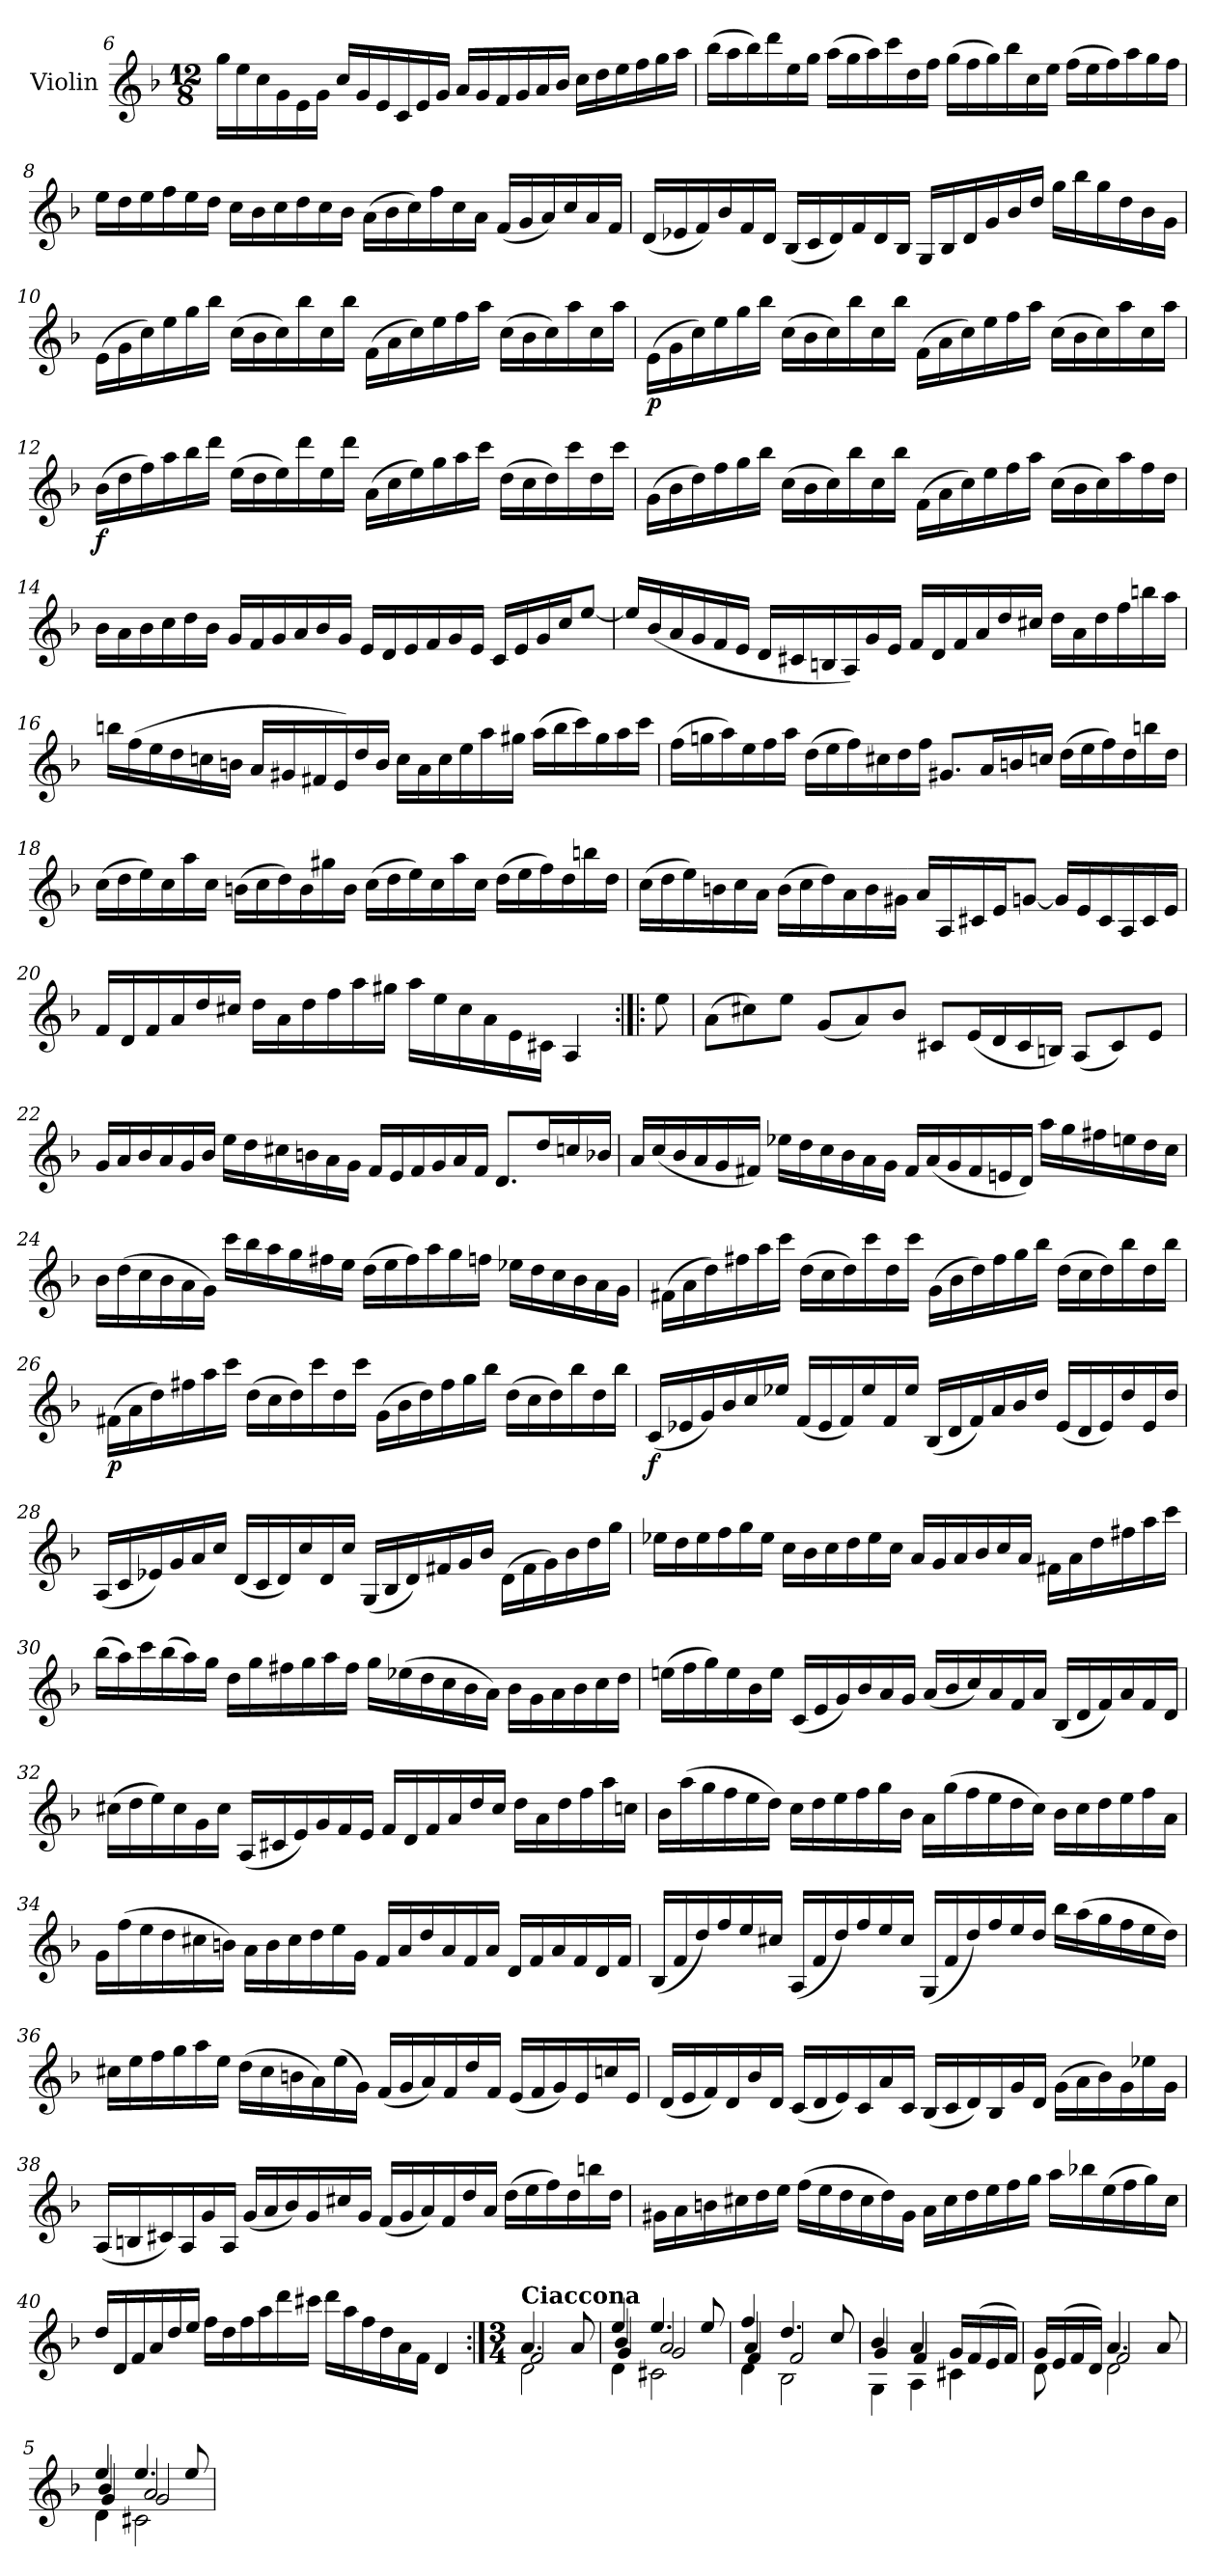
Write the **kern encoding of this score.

**kern	**dynam
*part1	*part1
*staff1	*staff1
*I"Violin	*
*I'Vln.	*
*clefG2	*
*k[b-]	*
*M12/8	*
=6	=6
16gg\LL	.
16ee\	.
16cc\	.
16g\	.
16e\	.
16g\JJ	.
16cc/LL	.
16g/	.
16e/	.
16c/	.
16e/	.
16g/JJ	.
16a/LL	.
16g/	.
16f/	.
16g/	.
16a/	.
16b-/JJ	.
16cc\LL	.
16dd\	.
16ee\	.
16ff\	.
16gg\	.
16aa\JJ	.
=7	=7
(>16bb-\LL	.
16aa\	.
16bb-\)	.
16ddd\	.
16ee\	.
16gg\JJ	.
(>16aa\LL	.
16gg\	.
16aa\)	.
16ccc\	.
16dd\	.
16ff\JJ	.
(>16gg\LL	.
16ff\	.
16gg\)	.
16bb-\	.
16cc\	.
16ee\JJ	.
(>16ff\LL	.
16ee\	.
16ff\)	.
16aa\	.
16gg\	.
16ff\JJ	.
=8	=8
16ee\LL	.
16dd\	.
16ee\	.
16ff\	.
16ee\	.
16dd\JJ	.
16cc\LL	.
16b-\	.
16cc\	.
16dd\	.
16cc\	.
16b-\JJ	.
(>16a\LL	.
16b-\	.
16cc\)	.
16ff\	.
16cc\	.
16a\JJ	.
(<16f/LL	.
16g/	.
16a/)	.
16cc/	.
16a/	.
16f/JJ	.
=9	=9
(<16d/LL	.
16e-X/	.
16f/)	.
16b-/	.
16f/	.
16d/JJ	.
(<16B-/LL	.
16c/	.
16d/)	.
16f/	.
16d/	.
16B-/JJ	.
16G/LL	.
16B-/	.
16d/	.
16g/	.
16b-/	.
16dd/JJ	.
16gg\LL	.
16bb-\	.
16gg\	.
16dd\	.
16b-\	.
16g\JJ	.
=10	=10
(>16e\LL	.
16g\	.
16cc\)	.
16ee\	.
16gg\	.
16bb-\JJ	.
(>16cc\LL	.
16b-\	.
16cc\)	.
16bb-\	.
16cc\	.
16bb-\JJ	.
(>16f\LL	.
16a\	.
16cc\)	.
16ee\	.
16ff\	.
16aa\JJ	.
(>16cc\LL	.
16b-\	.
16cc\)	.
16aa\	.
16cc\	.
16aa\JJ	.
=11	=11
!	!LO:DY:b
(>16e\LL	p
16g\	.
16cc\)	.
16ee\	.
16gg\	.
16bb-\JJ	.
(>16cc\LL	.
16b-\	.
16cc\)	.
16bb-\	.
16cc\	.
16bb-\JJ	.
(>16f\LL	.
16a\	.
16cc\)	.
16ee\	.
16ff\	.
16aa\JJ	.
(>16cc\LL	.
16b-\	.
16cc\)	.
16aa\	.
16cc\	.
16aa\JJ	.
=12	=12
!	!LO:DY:b
(>16b-\LL	f
16dd\	.
16ff\)	.
16aa\	.
16bb-\	.
16ddd\JJ	.
(>16ee\LL	.
16dd\	.
16ee\)	.
16ddd\	.
16ee\	.
16ddd\JJ	.
(>16a\LL	.
16cc\	.
16ee\)	.
16gg\	.
16aa\	.
16ccc\JJ	.
(>16dd\LL	.
16cc\	.
16dd\)	.
16ccc\	.
16dd\	.
16ccc\JJ	.
=13	=13
(>16g\LL	.
16b-\	.
16dd\)	.
16ff\	.
16gg\	.
16bb-\JJ	.
(>16cc\LL	.
16b-\	.
16cc\)	.
16bb-\	.
16cc\	.
16bb-\JJ	.
(>16f\LL	.
16a\	.
16cc\)	.
16ee\	.
16ff\	.
16aa\JJ	.
(>16cc\LL	.
16b-\	.
16cc\)	.
16aa\	.
16ff\	.
16dd\JJ	.
=14	=14
16b-\LL	.
16a\	.
16b-\	.
16cc\	.
16dd\	.
16b-\JJ	.
16g/LL	.
16f/	.
16g/	.
16a/	.
16b-/	.
16g/JJ	.
16e/LL	.
16d/	.
16e/	.
16f/	.
16g/	.
16e/JJ	.
16c/LL	.
16e/	.
16g/	.
16cc/J	.
[8ee/J	.
=15	=15
16ee/LL]	.
(<16b-/	.
16a/	.
16g/	.
16f/	.
16e/JJ	.
16d/LL	.
16c#X/	.
16Bn/	.
16A/)	.
16g/	.
16e/JJ	.
16f/LL	.
16d/	.
16f/	.
16a/	.
16dd/	.
16cc#X/JJ	.
16dd\LL	.
16a\	.
16dd\	.
16ff\	.
16bbn\	.
16aa\JJ	.
=16	=16
16bbn\LL	.
(>16ff\	.
16ee\	.
16dd\	.
16ccn\	.
16bn\JJ	.
16a/LL	.
16g#X/	.
16f#X/	.
16e/)	.
16dd/	.
16b/JJ	.
16cc\LL	.
16a\	.
16cc\	.
16ee\	.
16aa\	.
16gg#X\JJ	.
(>16aa\LL	.
16bb\	.
16ccc\)	.
16gg#\	.
16aa\	.
16ccc\JJ	.
=17	=17
(>16ff\LL	.
16ggn\	.
16aa\)	.
16ee\	.
16ff\	.
16aa\JJ	.
(>16dd\LL	.
16ee\	.
16ff\)	.
16cc#X\	.
16dd\	.
16ff\JJ	.
8.g#X/L	.
16a/L	.
16bn/	.
16ccn/JJ	.
(>16dd\LL	.
16ee\	.
16ff\)	.
16dd\	.
16bbn\	.
16dd\JJ	.
=18	=18
(>16cc\LL	.
16dd\	.
16ee\)	.
16cc\	.
16aa\	.
16cc\JJ	.
(>16bn\LL	.
16cc\	.
16dd\)	.
16b\	.
16gg#X\	.
16b\JJ	.
(>16cc\LL	.
16dd\	.
16ee\)	.
16cc\	.
16aa\	.
16cc\JJ	.
(>16dd\LL	.
16ee\	.
16ff\)	.
16dd\	.
16bbn\	.
16dd\JJ	.
=19	=19
(>16cc\LL	.
16dd\	.
16ee\)	.
16bn\	.
16cc\	.
16a\JJ	.
(>16b\LL	.
16cc\	.
16dd\)	.
16a\	.
16b\	.
16g#X\JJ	.
16a/LL	.
16A/	.
16c#X/	.
16e/J	.
[8gn/J	.
16g/LL]	.
16e/	.
16c#/	.
16A/	.
16c#/	.
16e/JJ	.
=20	=20
16f/LL	.
16d/	.
16f/	.
16a/	.
16dd/	.
16cc#X/JJ	.
16dd\LL	.
16a\	.
16dd\	.
16ff\	.
16aa\	.
16gg#X\JJ	.
16aa\LL	.
16ee\	.
16cc#\	.
16a\	.
16e\	.
16c#X\JJ	.
4A/	.
=20X1:|!|:	=20X1:|!|:
8ee\	.
=21	=21
(>8a\L	.
8cc#X\)	.
8ee\J	.
(<8g/L	.
8a/)	.
8b-/J	.
8c#X/L	.
(<16e/L	.
16d/	.
16c#/	.
16Bn/JJ)	.
(<8A/L	.
8c#/)	.
8e/J	.
=22	=22
16g/LL	.
16a/	.
16b-/	.
16a/	.
16g/	.
16b-/JJ	.
16ee\LL	.
16dd\	.
16cc#X\	.
16bn\	.
16a\	.
16g\JJ	.
16f/LL	.
16e/	.
16f/	.
16g/	.
16a/	.
16f/JJ	.
8.d/L	.
16dd/L	.
16ccn/	.
16b-X/JJ	.
=23	=23
16a/LL	.
(<16cc/	.
16b-/	.
16a/	.
16g/	.
16f#X/JJ)	.
16ee-X\LL	.
16dd\	.
16cc\	.
16b-\	.
16a\	.
16g\JJ	.
16f#/LL	.
(<16a/	.
16g/	.
16f#/	.
16en/	.
16d/JJ)	.
16aa\LL	.
16gg\	.
16ff#X\	.
16een\	.
16dd\	.
16cc\JJ	.
=24	=24
16b-\LL	.
(>16dd\	.
16cc\	.
16b-\	.
16a\	.
16g\JJ)	.
16ccc\LL	.
16bb-\	.
16aa\	.
16gg\	.
16ff#X\	.
16ee\JJ	.
(>16dd\LL	.
16ee\	.
16ff#\)	.
16aa\	.
16gg\	.
16ffn\JJ	.
16ee-X\LL	.
16dd\	.
16cc\	.
16b-\	.
16a\	.
16g\JJ	.
=25	=25
(>16f#X\LL	.
16a\	.
16dd\)	.
16ff#X\	.
16aa\	.
16ccc\JJ	.
(>16dd\LL	.
16cc\	.
16dd\)	.
16ccc\	.
16dd\	.
16ccc\JJ	.
(>16g\LL	.
16b-\	.
16dd\)	.
16ff#\	.
16gg\	.
16bb-\JJ	.
(>16dd\LL	.
16cc\	.
16dd\)	.
16bb-\	.
16dd\	.
16bb-\JJ	.
=26	=26
!	!LO:DY:b
(>16f#X\LL	p
16a\	.
16dd\)	.
16ff#X\	.
16aa\	.
16ccc\JJ	.
(>16dd\LL	.
16cc\	.
16dd\)	.
16ccc\	.
16dd\	.
16ccc\JJ	.
(>16g\LL	.
16b-\	.
16dd\)	.
16ff#\	.
16gg\	.
16bb-\JJ	.
(>16dd\LL	.
16cc\	.
16dd\)	.
16bb-\	.
16dd\	.
16bb-\JJ	.
=27	=27
!	!LO:DY:b
(<16c/LL	f
16e-X/	.
16g/)	.
16b-/	.
16cc/	.
16ee-X/JJ	.
(<16f/LL	.
16e-/	.
16f/)	.
16ee-/	.
16f/	.
16ee-/JJ	.
(<16B-/LL	.
16d/	.
16f/)	.
16a/	.
16b-/	.
16dd/JJ	.
(<16e-/LL	.
16d/	.
16e-/)	.
16dd/	.
16e-/	.
16dd/JJ	.
=28	=28
(<16A/LL	.
16c/	.
16e-X/)	.
16g/	.
16a/	.
16cc/JJ	.
(<16d/LL	.
16c/	.
16d/)	.
16cc/	.
16d/	.
16cc/JJ	.
(<16G/LL	.
16B-/	.
16d/)	.
16f#X/	.
16g/	.
16b-/JJ	.
(>16d\LL	.
16f#\	.
16g\)	.
16b-\	.
16dd\	.
16gg\JJ	.
=29	=29
16ee-X\LL	.
16dd\	.
16ee-\	.
16ff\	.
16gg\	.
16ee-\JJ	.
16cc\LL	.
16b-\	.
16cc\	.
16dd\	.
16ee-\	.
16cc\JJ	.
16a/LL	.
16g/	.
16a/	.
16b-/	.
16cc/	.
16a/JJ	.
16f#X\LL	.
16a\	.
16dd\	.
16ff#X\	.
16aa\	.
16ccc\JJ	.
=30	=30
(>16bb-\LL	.
16aa\)	.
16ccc\	.
(>16bb-\	.
16aa\)	.
16gg\JJ	.
16dd\LL	.
16gg\	.
16ff#X\	.
16gg\	.
16aa\	.
16ff#\JJ	.
16gg\LL	.
(>16ee-X\	.
16dd\	.
16cc\	.
16b-\	.
16a\JJ)	.
16b-\LL	.
16g\	.
16a\	.
16b-\	.
16cc\	.
16dd\JJ	.
=31	=31
(>16een\LL	.
16ff\	.
16gg\)	.
16ee\	.
16b-\	.
16ee\JJ	.
(<16c/LL	.
16e/	.
16g/)	.
16b-/	.
16a/	.
16g/JJ	.
(<16a/LL	.
16b-/	.
16cc/)	.
16a/	.
16f/	.
16a/JJ	.
(<16B-/LL	.
16d/	.
16f/)	.
16a/	.
16f/	.
16d/JJ	.
=32	=32
(>16cc#X\LL	.
16dd\	.
16ee\)	.
16cc#\	.
16g\	.
16cc#\JJ	.
(<16A/LL	.
16c#X/	.
16e/)	.
16g/	.
16f/	.
16e/JJ	.
16f/LL	.
16d/	.
16f/	.
16a/	.
16dd/	.
16cc#/JJ	.
16dd\LL	.
16a\	.
16dd\	.
16ff\	.
16aa\	.
16ccn\JJ	.
=33	=33
16b-\LL	.
(>16aa\	.
16gg\	.
16ff\	.
16ee\	.
16dd\JJ)	.
16cc\LL	.
16dd\	.
16ee\	.
16ff\	.
16gg\	.
16b-\JJ	.
16a\LL	.
(>16gg\	.
16ff\	.
16ee\	.
16dd\	.
16cc\JJ)	.
16b-\LL	.
16cc\	.
16dd\	.
16ee\	.
16ff\	.
16a\JJ	.
=34	=34
16g\LL	.
(>16ff\	.
16ee\	.
16dd\	.
16cc#X\	.
16bn\JJ)	.
16a\LL	.
16b\	.
16cc#\	.
16dd\	.
16ee\	.
16g\JJ	.
16f/LL	.
16a/	.
16dd/	.
16a/	.
16f/	.
16a/JJ	.
16d/LL	.
16f/	.
16a/	.
16f/	.
16d/	.
16f/JJ	.
=35	=35
(<16B-/LL	.
16f/	.
16dd/)	.
16ff/	.
16ee/	.
16cc#X/JJ	.
(<16A/LL	.
16f/	.
16dd/)	.
16ff/	.
16ee/	.
16cc#/JJ	.
(<16G/LL	.
16f/	.
16dd/)	.
16ff/	.
16ee/	.
16dd/JJ	.
16bb-\LL	.
(>16aa\	.
16gg\	.
16ff\	.
16ee\	.
16dd\JJ)	.
=36	=36
16cc#X\LL	.
16ee\	.
16ff\	.
16gg\	.
16aa\	.
16ee\JJ	.
(>16dd\LL	.
16cc#\	.
16bn\	.
16a\)	.
(>16ee\	.
16g\JJ)	.
(<16f/LL	.
16g/	.
16a/)	.
16f/	.
16dd/	.
16f/JJ	.
(<16e/LL	.
16f/	.
16g/)	.
16e/	.
16ccn/	.
16e/JJ	.
=37	=37
(<16d/LL	.
16e/	.
16f/)	.
16d/	.
16b-/	.
16d/JJ	.
(<16c/LL	.
16d/	.
16e/)	.
16c/	.
16a/	.
16c/JJ	.
(<16B-/LL	.
16c/	.
16d/)	.
16B-/	.
16g/	.
16d/JJ	.
(>16g\LL	.
16a\	.
16b-\)	.
16g\	.
16ee-X\	.
16g\JJ	.
=38	=38
(<16A/LL	.
16Bn/	.
16c#X/)	.
16A/	.
16g/	.
16A/JJ	.
(<16g/LL	.
16a/	.
16b-/)	.
16g/	.
16cc#X/	.
16g/JJ	.
(<16f/LL	.
16g/	.
16a/)	.
16f/	.
16dd/	.
16a/JJ	.
(>16dd\LL	.
16ee\	.
16ff\)	.
16dd\	.
16bbn\	.
16dd\JJ	.
=39	=39
16g#X\LL	.
16a\	.
16bn\	.
16cc#X\	.
16dd\	.
16ee\JJ	.
(>16ff\LL	.
16ee\	.
16dd\	.
16cc#\	.
16dd\)	.
16g#\JJ	.
16a\LL	.
16cc#\	.
16dd\	.
16ee\	.
16ff\	.
16gg\JJ	.
16aa\LL	.
16bb-X\	.
(>16ee\	.
16ff\	.
16gg\)	.
16cc#\JJ	.
=40	=40
16dd/LL	.
16d/	.
16f/	.
16a/	.
16dd/	.
16ee/JJ	.
16ff\LL	.
16dd\	.
16ff\	.
16aa\	.
16ddd\	.
16ccc#X\JJ	.
16ddd\LL	.
16aa\	.
16ff\	.
16dd\	.
16a\	.
16f\JJ	.
4d/	.
=:|!	=:|!
*M3/4	*
*^	*
*	*^	*
!LO:TX:a:B:t=Ciaccona	!	!	!
4.a/	2d\	2f/	.
8a/	.	.	.
=1	=1	=1	=1
*	*	*^	*
4ee/	4b-/	4g/	4d\	.
4.ee/	2a/	2g/	2c#X\	.
8ee/	.	.	.	.
=2	=2	=2	=2	=2
4ff/	4d\	4a/	4f/	.
4.dd/	2B-\	2f/	2ryy	.
8cc/	.	.	.	.
*	*	*v	*v	*
=3	=3	=3	=3
4b-/	4G\	4g/	.
4a/	4A\	4f/	.
16g/LL	4c#X\	4ryy	.
(>16f/	.	.	.
16e/	.	.	.
16f/JJ)	.	.	.
=4	=4	=4	=4
16g/LL	8d\	4ryy	.
(>16e/	.	.	.
16f/	8ryy	.	.
16d/JJ)	.	.	.
4.a/	2d\	2f/	.
8a/	.	.	.
=5	=5	=5	=5
*	*	*^	*
4ee/	4b-/	4g/	4d\	.
4.ee/	2a/	2g/	2c#X\	.
8ee/	.	.	.	.
*v	*v	*v	*v	*
=	=
*-	*-
